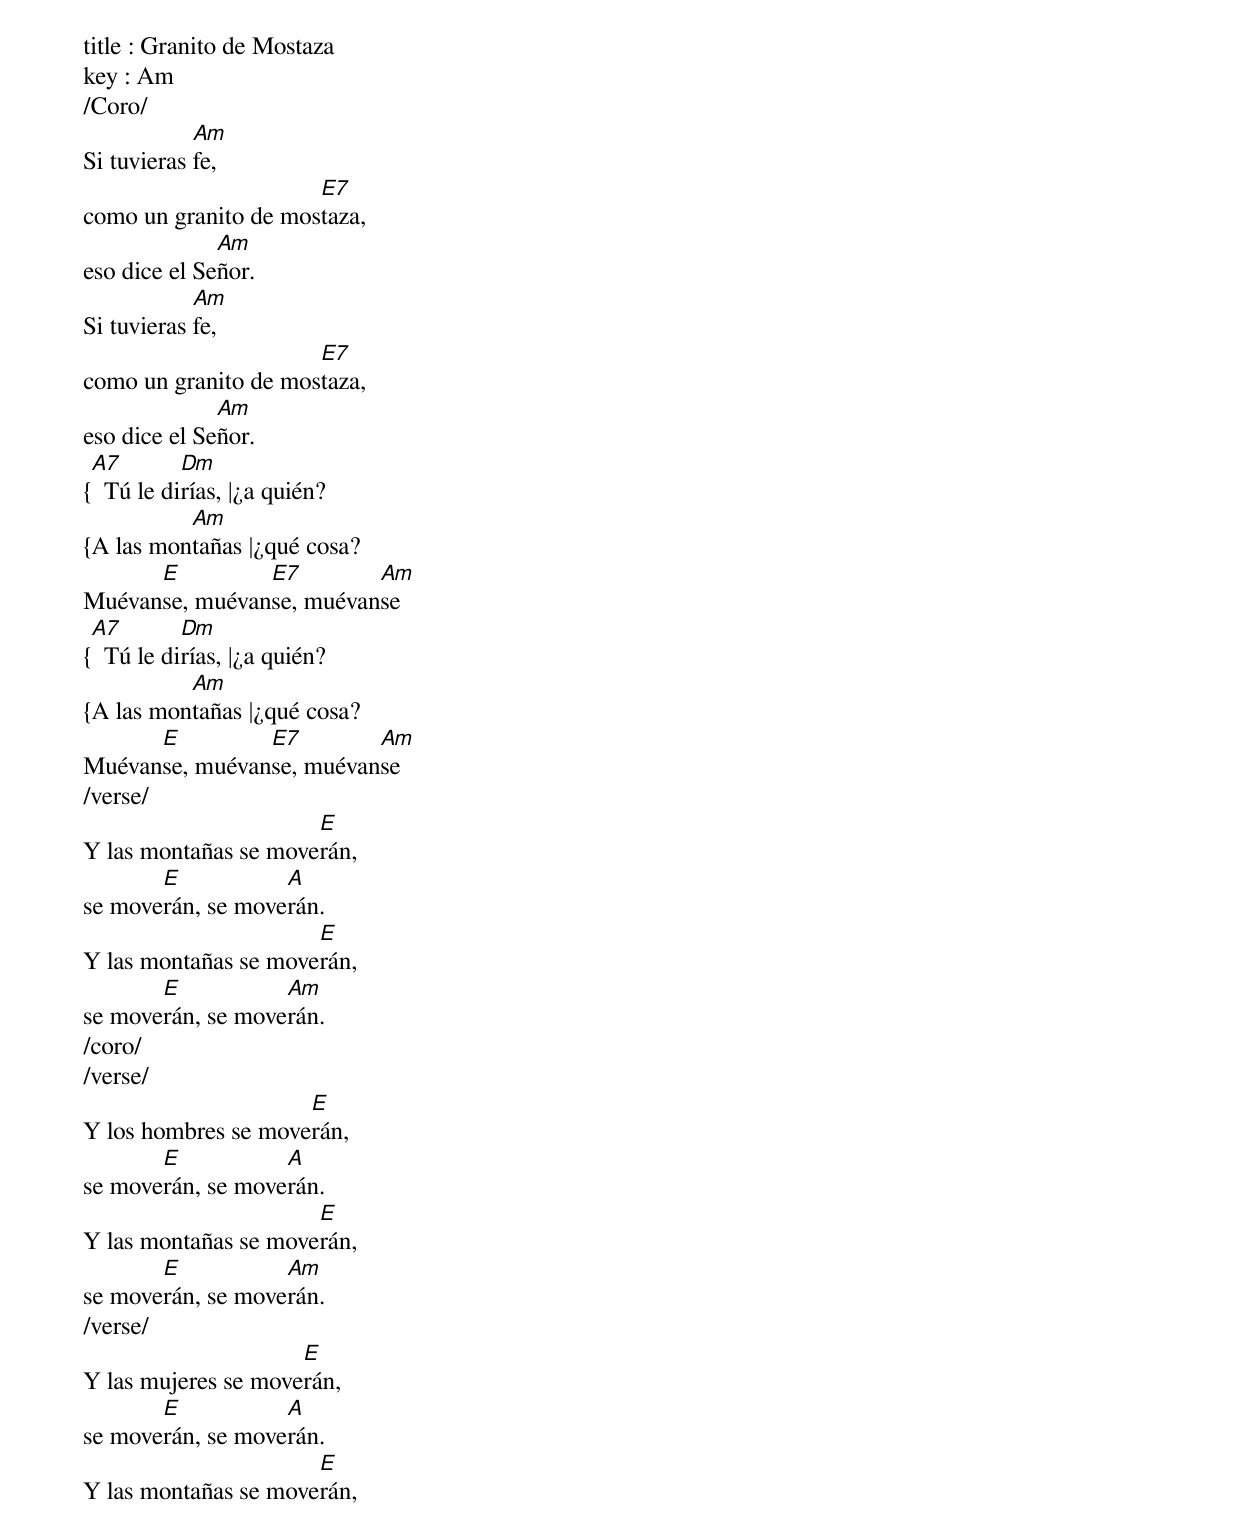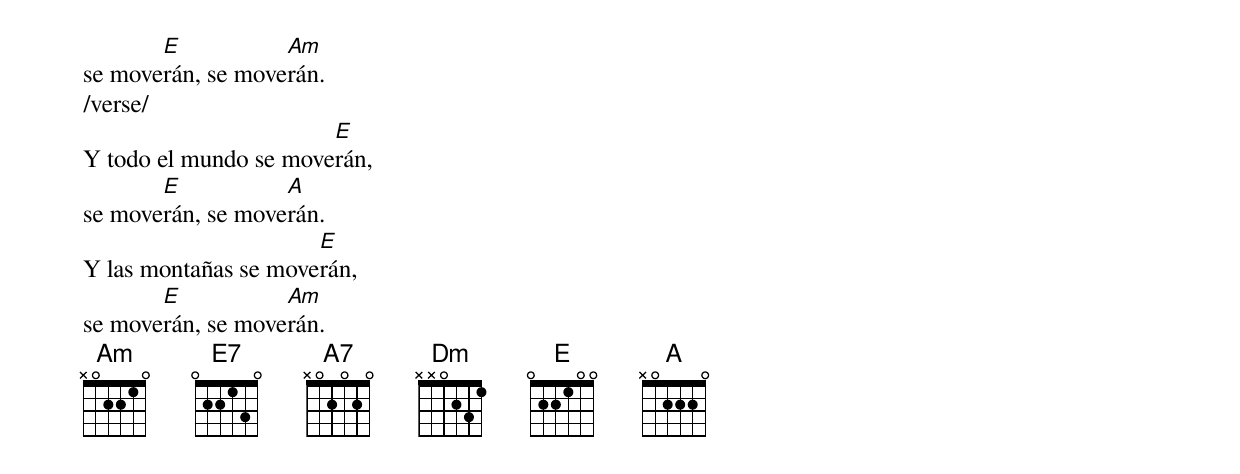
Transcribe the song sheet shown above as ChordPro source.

title : Granito de Mostaza
key : Am
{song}
/Coro/
Si tuvieras [Am]fe,
como un granito de mos[E7]taza,
eso dice el Se[Am]ñor.
Si tuvieras [Am]fe,
como un granito de mos[E7]taza,
eso dice el Se[Am]ñor.
{[A7]  Tú le di[Dm]rías, []|¿a quién?
{A las mon[Am]tañas []|¿qué cosa?
Muévan[E]se, muévan[E7]se, muévan[Am]se
{[A7]  Tú le di[Dm]rías, []|¿a quién?
{A las mon[Am]tañas []|¿qué cosa?
Muévan[E]se, muévan[E7]se, muévan[Am]se
/verse/
Y las montañas se move[E]rán,
se move[E]rán, se move[A]rán.
Y las montañas se move[E]rán,
se move[E]rán, se move[Am]rán.
/coro/
/verse/
Y los hombres se move[E]rán,
se move[E]rán, se move[A]rán.
Y las montañas se move[E]rán,
se move[E]rán, se move[Am]rán.
/verse/
Y las mujeres se move[E]rán,
se move[E]rán, se move[A]rán.
Y las montañas se move[E]rán,
se move[E]rán, se move[Am]rán.
/verse/
Y todo el mundo se move[E]rán,
se move[E]rán, se move[A]rán.
Y las montañas se move[E]rán,
se move[E]rán, se move[Am]rán.
